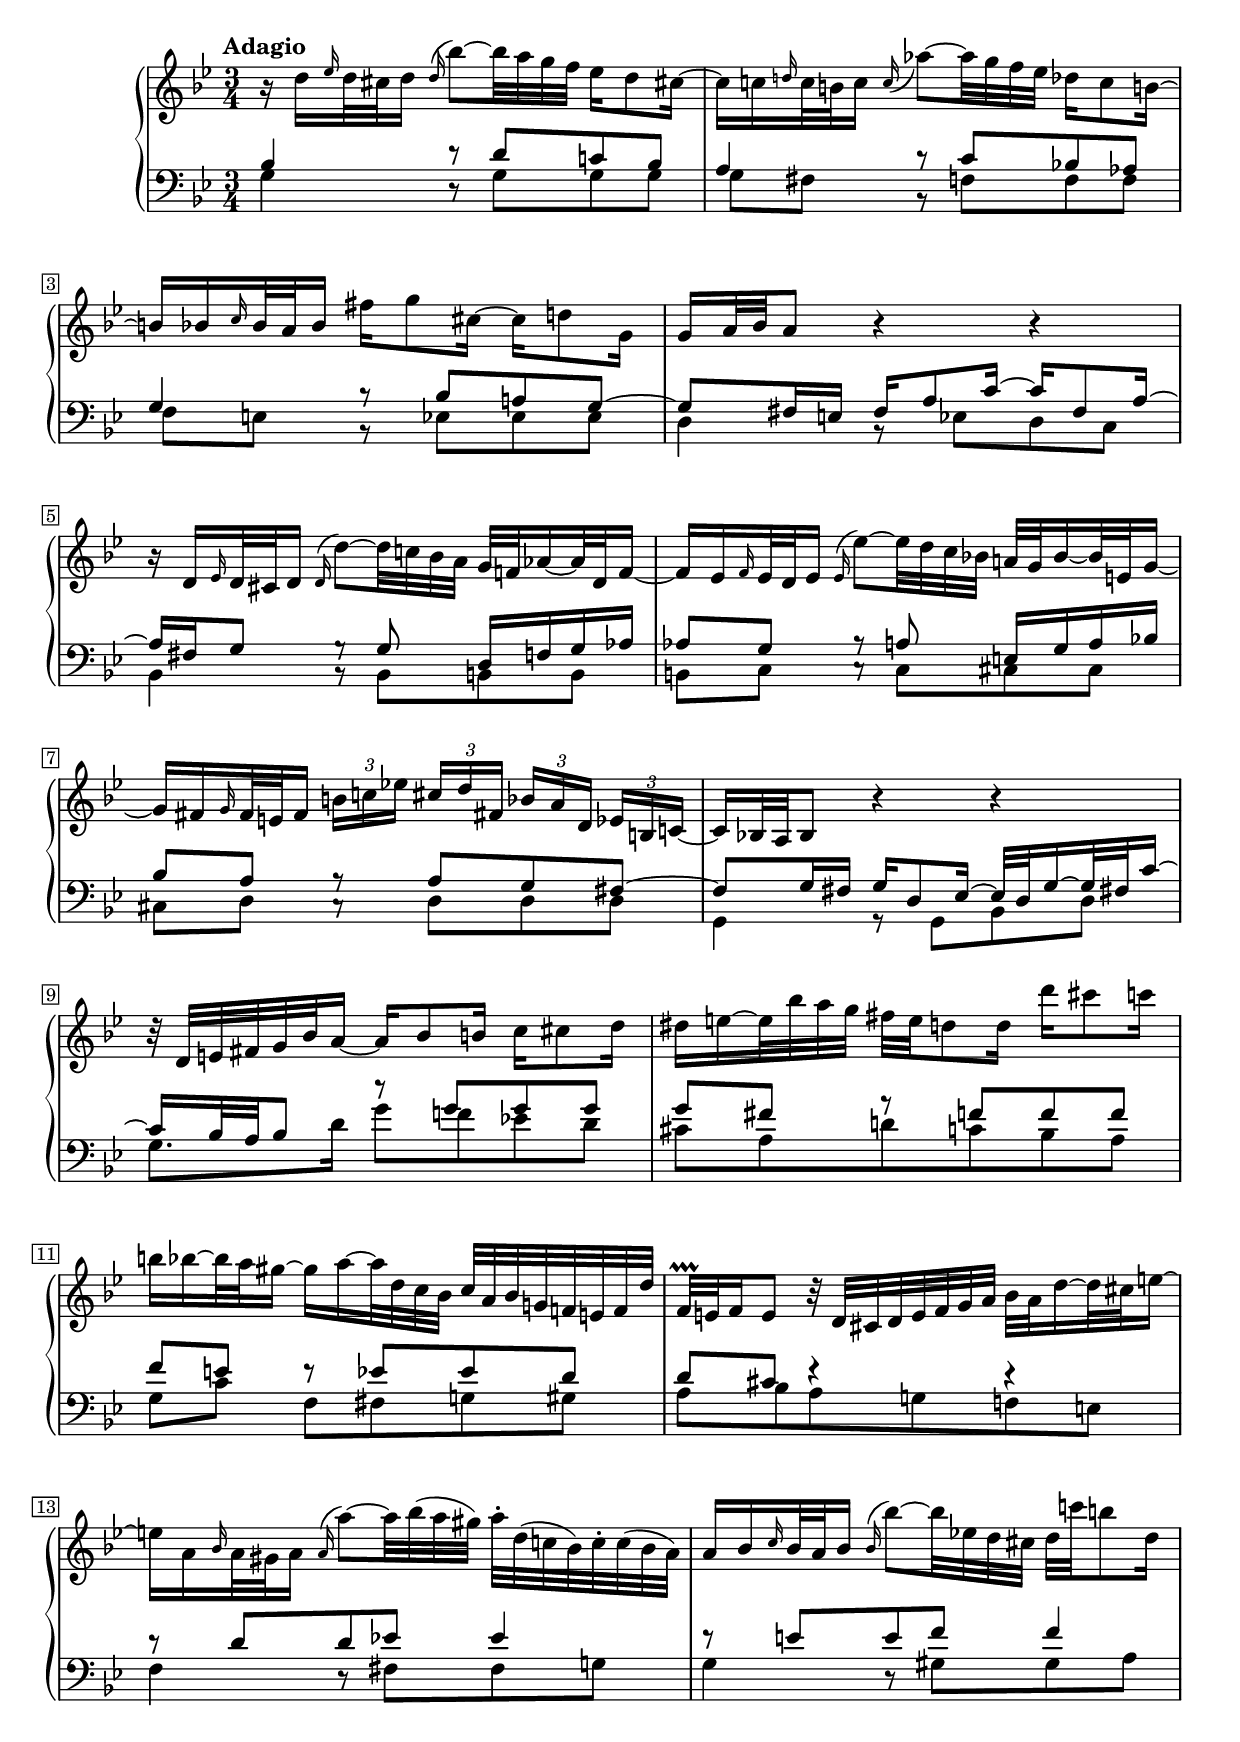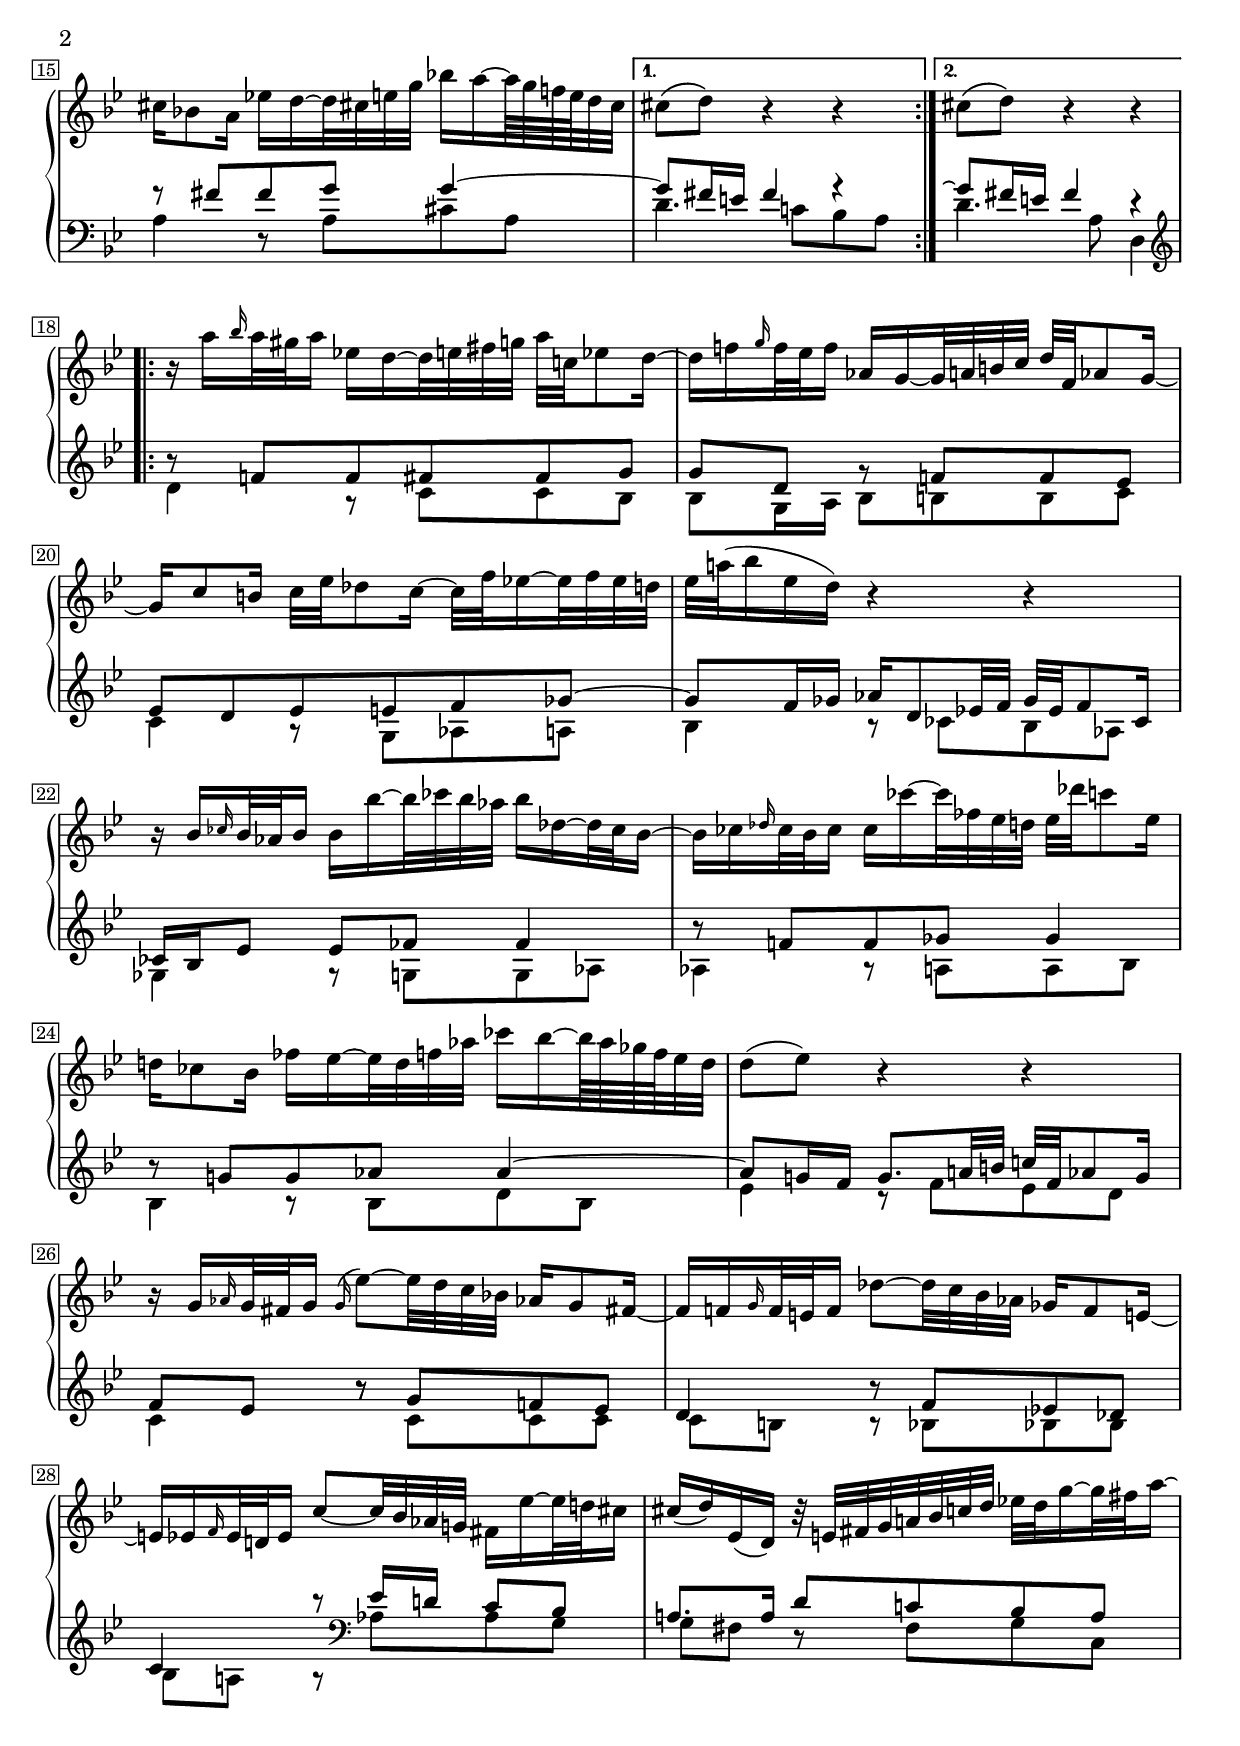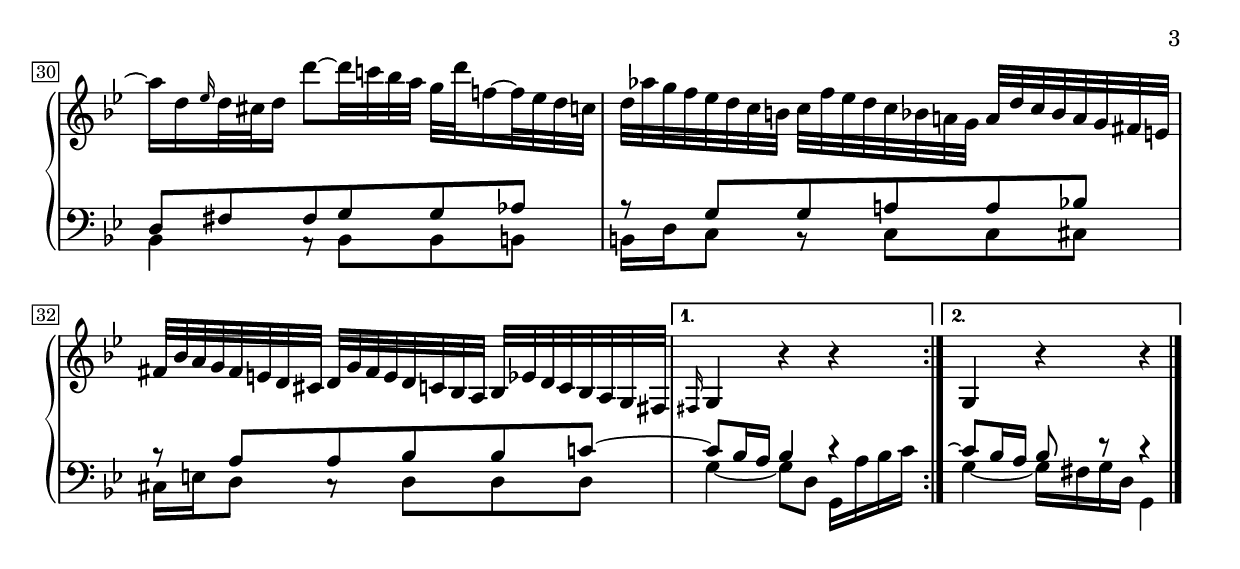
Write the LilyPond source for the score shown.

Global = {
  \key g \minor
  \time 3/4
  \include "../global.ly"
}

Sopran = \context Voice = "one" \relative c'' {
  \voiceOne
  \label #'VariatioXXV
  \override MultiMeasureRest.staff-position = #0
  \override Rest.staff-position = #0
  \stemNeutral\tieNeutral
  \tempo "Adagio"
  \repeat volta 2 {
  %1
  | r16 d[ \once\stemUp \grace es d32 cis d16] \once\stemUp \appoggiatura d bes'8~[ bes32 a g f]
    es16[ d8 cis!16~]
  | cis[ c \once\stemUp \grace d! c32 b c16]
    \once\stemUp \once\slurDown \appoggiatura c as'8~[ as32 g f es] des16[ c8 b!16~]
  | b[ bes \once\stemUp \grace c bes32 a bes16] fis'[ g8 cis,16~] cis[ d8 g,16]
  | g[ a32 bes a8] r4 r
  %5
  | r16 d,[ \grace ees d32 cis d16]
    \once\stemUp \once\slurUp \appoggiatura d16 d'8~[ d32 c! bes a] g[ f as16~ as32 d, f16~]
  | f[ es \grace f es32 d es16]
    \once\stemUp \once\slurUp \appoggiatura es16 es'8~[ es32 d c bes] a[ g bes16~ bes32 e, g16~]
  | g[ fis \grace g16 fis32 e fis16]
    \tuplet 3/2 { b[ c es!] } \tuplet 3/2 { cis[d fis,!] }
    \tuplet 3/2 { bes[ a d,] } \tuplet 3/2 { es[ b c~] }
  | c[ bes!32 a bes8] r4 r
  | r32 d[ e fis g bes a16~] a[ bes8 b16] c[ cis8 d16]
  %10
  | dis[ e~ e32 bes' a g] fis[ e d8 d16] d'[ cis8 c16]
  | b[ bes~ bes32 a gis16~] gis[ a~ a32 d, c bes] c[ a bes g! f e f d']
  | f,\prallprall[ e f16 e8] r32 d[ cis d e f g a] bes[ a d16~ d32 cis e16~]
  | e[ a, \once\stemUp \grace bes a32 gis a16] \once\stemUp \appoggiatura a a'8~[ a32 bes (a gis )]
    a-.[ d,( c bes) c-. c (bes a )]
  | a16[ bes \once\stemUp \grace c bes32 a bes16]
    \once\stemUp \appoggiatura bes bes'8~[ bes32 es,! d cis] d[ c'! b8 d,16]
  %15
  | cis[ bes!8 a16] es'![ d~ d32 cis! e g] bes16[ a~ a64 g f e d32 cis]
  }
  \alternative {
    { cis8\([ d\)] r4 r }
    { cis8\([ d\)] r4 r }
  }
  \break
  \repeat volta 2 {
  | r16 a'[ \once\stemUp \grace bes a32 gis a16] es![ d~ d32 e fis g] a[ c, es8 d16~]
  | d[ f \once\stemUp \grace g f32 es f16] as,[ g~ g32 a b c] d[ f, as8 g16~]
  %20
  | g[ c8 b16] c32[ es des8 c16~] c32[ f es16~ es32 f es d]
  | es[ a! ( bes16 es, d )] r4 r
  | r16 bes[ \once\stemUp \grace ces bes32 as bes16] bes[ bes'~ bes32 ces bes as]
    bes16[ des,~ des32 ces bes16~]
  | bes[ ces \once\stemUp \grace des16 ces32 bes ces16] ces[ ces'~ ces32 fes, es d] es[ des' c8 es,16]
  | d![ ces8 bes16] fes'[ es~ es32 d f as] ces16[ bes~ bes64 as ges f es32 d]
  %25
  | d8([ es)] r4 r
  | r16 g,[ \grace as g32 fis g16] \appoggiatura g16 es'8~[ es32 d c bes] as!16[ g8 fis!16]~
  | fis[ f \grace g16 f32 e f16] des'8~[ des32 c bes as] ges16[ f8 e!16~]
  | e[ es \grace f es32 d es16] c'8~[ c32 bes as g] fis16[ es'~ es32 d cis16]
  | \slurNeutral cis[(d ) es,( d)] r32 e[ fis g a bes c d] es![ d g16~ g32 fis a16~]
  %30
  | a[ d, \once\stemUp \grace es d32 cis d16] d'8~[ d32 c! bes a] g[ d' f,16~ f32 es d c]
  | d32[ as' g f es d c b] c[ f es d c bes a! g] a[ d c bes a g fis e]
  | fis[ bes a g fis e d cis] d[ g fis e d c bes a] bes[ es d c bes a g fis]
  }
  \alternative {
    { \once\override Stem.length = #8 \grace fis16 g4 r r }
    { g4 r r }
  }
  \fine
}

Tenor = \context Voice = "three" \relative c' {
  \voiceThree
  \override MultiMeasureRest.staff-position = #0
  \override Rest.staff-position = #0
  \repeat volta 2 {
  %1
  | bes4 d8\rest d[ c! bes]
  | a4 c8\rest c[ bes! as]
  | g4 b8\rest bes[ a g~]
  | g[ fis16 e] fis[ a8 c16~] c[ fis,8 a16~]
  | a[ fis g8] g\rest g d16[ f g as]
  %5
  | as8[ g] a\rest a e16[ g a bes]
  | bes8[ a] a\rest a[ g fis~]
  | fis8[ g16 fis] g[ d8 es16~] es32[ d g16~ g32 fis! c'16 ~]
  | c16[ bes32 a bes8] d'8\rest g,[ g g]
  | g8[ fis] a8\rest f[ f f]
  %10
  | f8[ e] e8\rest es[ es d]
  | d8[ cis] e4\rest d\rest
  | d8\rest d[ d es] es4
  | e8\rest e[ e f] f4
  | f8\rest fis8[ fis g] g4~
  }
  \alternative {
    { g8[ fis16 e] fis4 g\rest }
    { g8\repeatTie[ fis16 e] fis4 d4\rest }
  }
  \repeat volta 2 {
  | r8 f[ f fis fis g]
  | g[ d] g\rest f[ f es]
  %20
  | es[ d es e f ges~]
  | ges[ f16 ges] as[ d,8 es32 f] ges[ es f8 ces16]
  | ces[ bes es8] es[ fes] fes4
  | r8 f![ f ges] ges4
  | r8 g![ g as] as4~
  %25
  | as8[ g!16 f] g8.[ a32 b] c[ f, as8 g16]
  | f8[ es] r g[ f es]
  | d4 r8 f[ es des]
  | c4 b''8\rest \clef "bass" es,,16[ d] c8[ bes]
  | a8.[ a16] d8[ c bes a]
  %30
  | d,8[ fis fis g g as]
  | a\rest g[ g a! a bes]
  | b\rest a[ a bes bes c~]
  }
  \alternative {
    { c8[ bes16 a] bes4 c\rest }
    { c8\repeatTie[ bes16 a] bes8 d\rest c4\rest }
  }
  \fine
}

Bass = \context Voice = "four" \relative c' {
  \voiceFour
  \override MultiMeasureRest.staff-position = #0
  \override Rest.staff-position = #0
  \repeat volta 2 {
  %1
  | g4 r8 g[ g g]
  | g[ fis] b,\rest f'[ f f]
  | f[ e] b\rest es[ es es]
  | d4 b8\rest es[ d c]
  | bes4 b8\rest bes[ b b]
  %5
  | b[ c] c\rest c[ cis cis]
  | cis[ d] c\rest d[ d d]
  | g,4 g8\rest g[ bes d]
  | g8.[ d'16] g8[ f! es! d]
  | cis[ a d c bes a]
  %10
  | g[ c] f,[ fis g gis]
  | a[ bes a g f e]
  | f4 r8 fis[ fis g]
  | g4 r8 gis[ gis a]
  | a4 r8 a[ cis a]
  }
  \alternative {
    { d4. c8[ bes a] }
    { d4. a8 d,4 \clef "treble" }
  }
  \repeat volta 2 {
  | d'4 a8\rest c[ c bes]
  | bes8[ g16 a] bes8[ b b c]
  %20
  | c4 a8\rest g[ as a]
  | bes4 b8\rest ces[ bes as]
  | ges4 g8\rest g[ g as]
  | as4 a8\rest a[ a bes]
  | bes4 b8\rest bes[ d bes]
  %25
  | es4 c8\rest f[ es d]
  | c4 r8 c[ c c]
  | c[ b] b\rest bes[ bes! bes]
  | bes[ a!] a\rest \clef "bass" as[ as g]
  | g[ fis] r fis[ g c,]
  %30
  | bes4 a8\rest bes[ bes b]
  | b16[ d c8] b\rest c[ c cis]
  | cis16[ e d8] c\rest d[ d d]
  }
  \alternative {
    { g4~ g8[ d] g,16[ a' bes c] }
    { g4~ g16[ fis g d] g,4 }
  }
  \fine
}

\score {
  \new PianoStaff
  <<
    \accidentalStyle Score.piano
    \context Staff = "upper" <<
      \set Staff.midiInstrument = #"acoustic grand"
      \Global
      \clef treble
      \Sopran
    >>
    \context Staff = "lower" <<
      \set Staff.midiInstrument = #"acoustic grand"
      \Global
      \clef bass
      \Tenor
      \Bass
    >>
  >>
  \header {
    composer = ##f % "Johann Sebastian Bach"
    opus = ##f % "BWV 988"
    title = \markup { \smallCaps "Variatio 25 a 2 Clav." }
    subtitle = ##f
    subsubtitle = ##f
  }
  \layout { }
  \midi { \tempo 4=100 }
}
